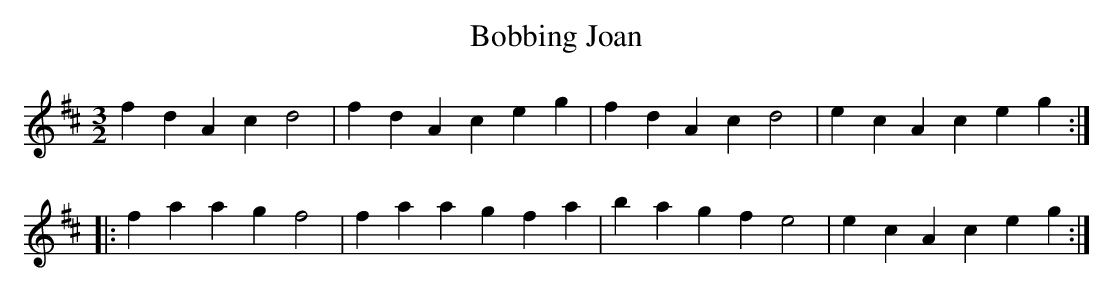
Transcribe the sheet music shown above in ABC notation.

X:1
T:Bobbing Joan
M:3/2
L:1/4
K:D
fd Ac d2 | fd Ac eg | fd Ac d2 | ec Ac eg :|
|:fa ag f2 | fa ag fa | ba gf e2 | ec Ac eg :|
